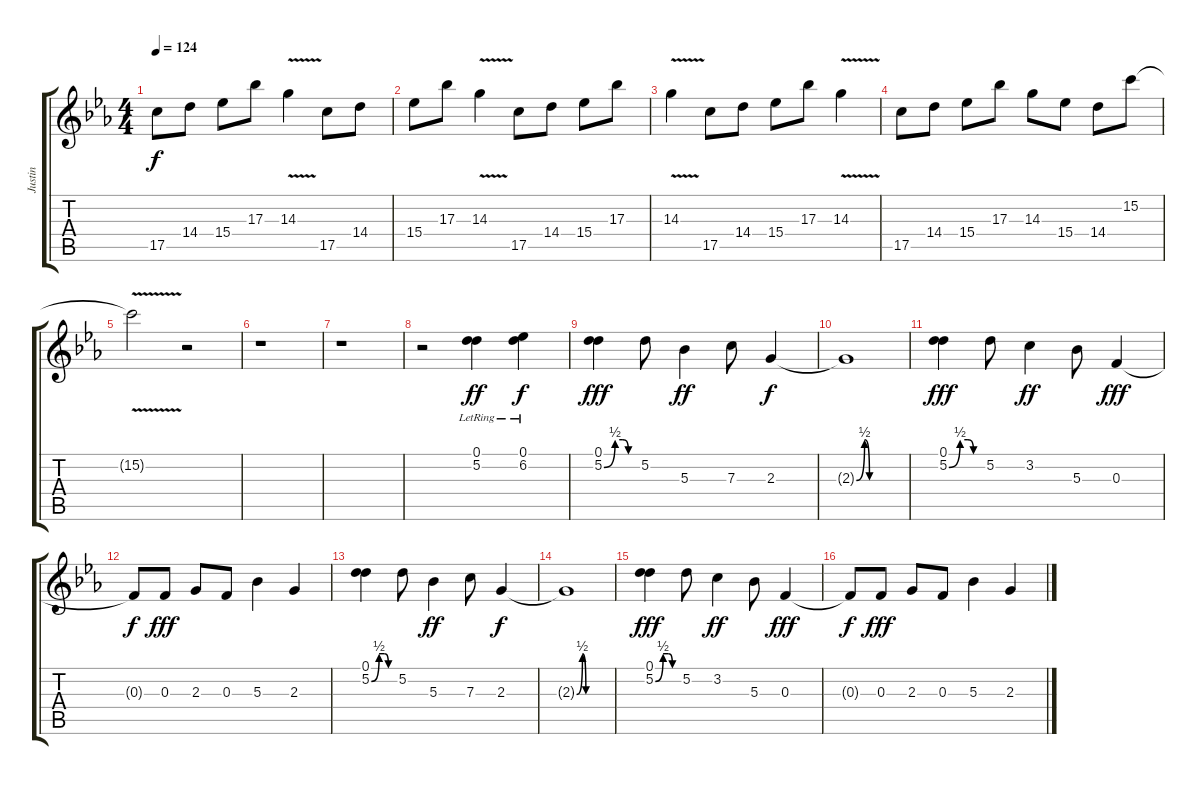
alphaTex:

\track ("Justin" "Justin") {instrument electricguitarjazz}
\staff {score tabs}
\tuning (D4 A3 F3 C3 G2 C2) {hide}
\ts (4 4)
\tempo 124
\clef g2
\ks cminor
17.5.8{dy f} 14.4.8 15.4.8 17.3.8 14.3{v}.4 17.5.8 14.4.8 |
15.4.8 17.3.8 14.3{v}.4 17.5.8 14.4.8 15.4.8 17.3.8 |
14.3{v}.4 17.5.8 14.4.8 15.4.8 17.3.8 14.3{v}.4 |
17.5.8 14.4.8 15.4.8 17.3.8 14.3.8 15.4.8 14.4.8 15.2.8{volume 7} |
15.2{v t}.2 r.2{volume 12} |
r.1 |
r.1 |
r.2{instrument electricguitarjazz} (0.1{lr} 5.2).4{dy ff} (0.1 6.2{lr}).4{dy f} |
(0.1 5.2{be (custom 0 0 20 2 34 2 44 0 60 0)}).4{dy fff volume 5 balance 7 instrument overdrivenguitar} 5.2.8 5.3.4{dy ff} 7.3.8 2.3.4{dy f} |
2.3{be (custom 0 0 10 2 16 0 60 0) t}.1 |
(0.1 5.2{be (custom 0 0 20 2 34 2 44 0 60 0)}).4{dy fff} 5.2.8 3.2.4{dy ff} 5.3.8 0.3.4{dy fff} |
0.3{t}.8{dy f} 0.3.8{dy fff} 2.3.8 0.3.8 5.3.4 2.3.4 |
(0.1 5.2{be (custom 0 0 20 2 34 2 44 0 60 0)}).4 5.2.8 5.3.4{dy ff} 7.3.8 2.3.4{dy f} |
2.3{be (custom 0 0 10 2 16 0 60 0) t}.1 |
(0.1 5.2{be (custom 0 0 20 2 34 2 44 0 60 0)}).4{dy fff} 5.2.8 3.2.4{dy ff} 5.3.8 0.3.4{dy fff} |
0.3{t}.8{dy f} 0.3.8{dy fff} 2.3.8 0.3.8 5.3.4 2.3.4
